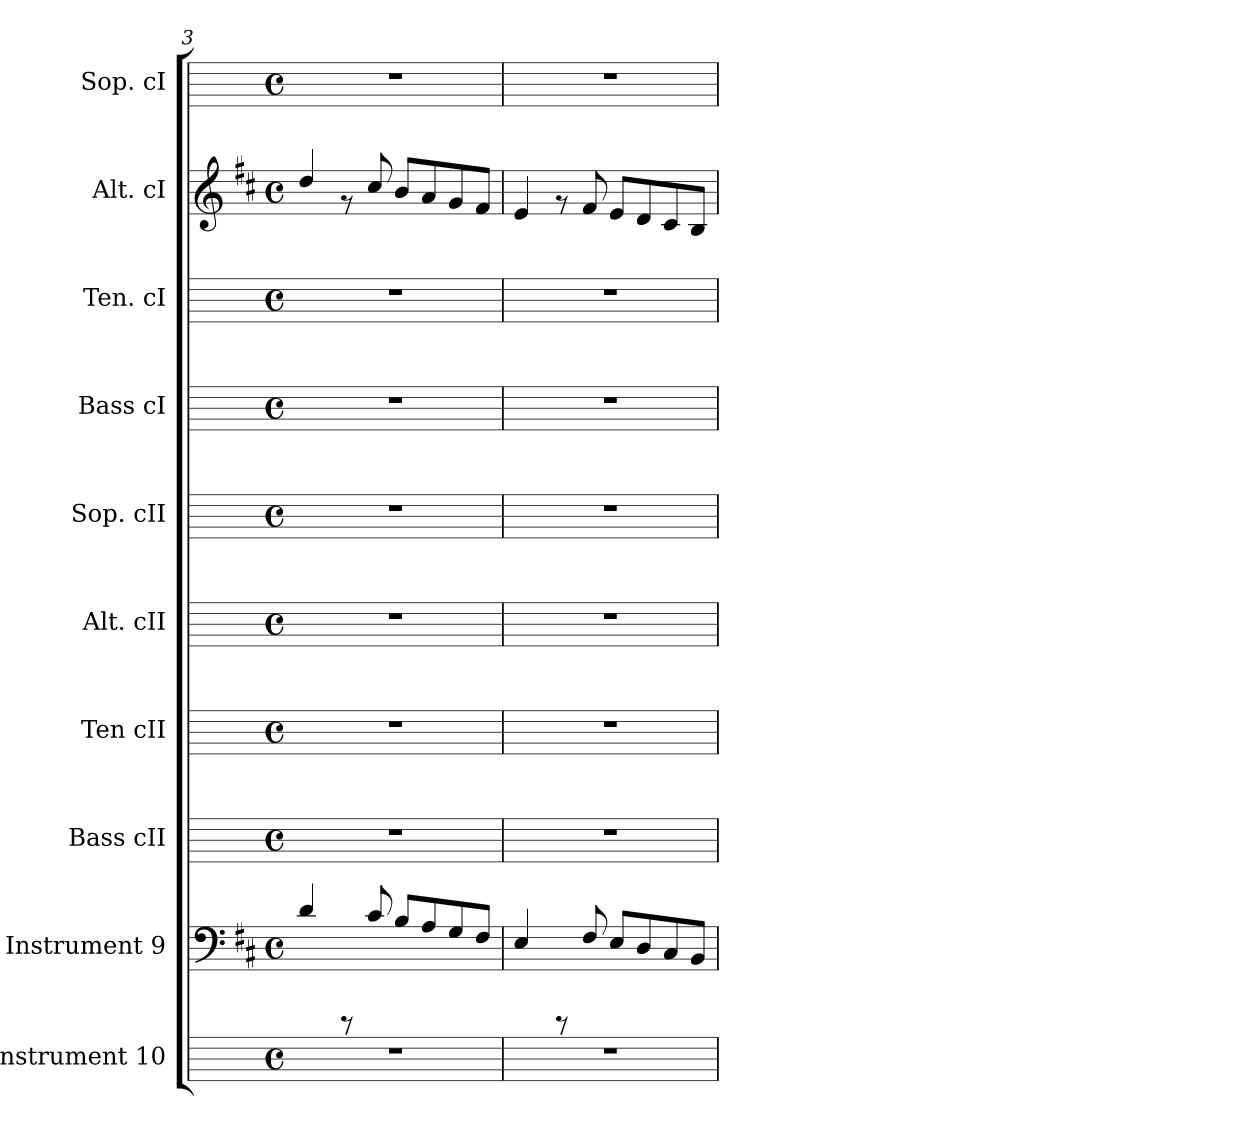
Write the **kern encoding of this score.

**kern	**kern	**kern	**kern	**kern	**kern	**kern	**kern	**kern	**text	**kern
*part10	*part9	*part8	*part7	*part6	*part5	*part4	*part3	*part2	*part2	*part1
*staff10	*staff9	*staff8	*staff7	*staff6	*staff5	*staff4	*staff3	*staff2	*staff2	*staff1
*I"Instrument 10	*I"Instrument 9	*I"Bass cII	*I"Ten cII	*I"Alt. cII	*I"Sop. cII	*I"Bass cI	*I"Ten. cI	*I"Alt. cI	*	*I"Sop. cI
*	*	*I'Bass cII	*I'Ten cII	*I'Alt. cII	*I'Sop. cII	*I'Bass cI	*I'Ten. cI	*I'Alt. cI	*	*I'Sop. cI
*	*clefF4	*	*	*	*	*	*	*clefG2	*	*
*k[]	*k[f#c#]	*k[]	*k[]	*k[]	*k[]	*k[]	*k[]	*k[f#c#]	*	*k[]
*C:	*D:	*C:	*C:	*C:	*C:	*C:	*C:	*D:	*	*C:
*M4/4	*M4/4	*M4/4	*M4/4	*M4/4	*M4/4	*M4/4	*M4/4	*M4/4	*	*M4/4
*met(c)	*met(c)	*met(c)	*met(c)	*met(c)	*met(c)	*met(c)	*met(c)	*met(c)	*	*met(c)
=3	=3	=3	=3	=3	=3	=3	=3	=3	=3	=3
!	!	!	!	!	!	!	!	!	!LO:LY:b:cj	!
1r	4d/	1r	1r	1r	1r	1r	1r	4dd/	.	1r
.	8rCCC	.	.	.	.	.	.	8rf	.	.
!	!	!	!	!	!	!	!	!	!LO:LY:b:cj	!
.	8c#/	.	.	.	.	.	.	8cc#/	.	.
!	!	!	!	!	!	!	!	!	!LO:LY:b:cj	!
.	8B/L	.	.	.	.	.	.	8b/L	.	.
!	!	!	!	!	!	!	!	!	!LO:LY:b:cj	!
.	8A/	.	.	.	.	.	.	8a/	.	.
!	!	!	!	!	!	!	!	!	!LO:LY:b:cj	!
.	8G/	.	.	.	.	.	.	8g/	.	.
!	!	!	!	!	!	!	!	!	!LO:LY:b:cj	!
.	8F#/J	.	.	.	.	.	.	8f#/J	.	.
=4	=4	=4	=4	=4	=4	=4	=4	=4	=4	=4
!	!	!	!	!	!	!	!	!	!LO:LY:b:cj	!
1r	4E/	1r	1r	1r	1r	1r	1r	4e/	.	1r
.	8rCCC	.	.	.	.	.	.	8rf	.	.
!	!	!	!	!	!	!	!	!	!LO:LY:b:cj	!
.	8F#/	.	.	.	.	.	.	8f#/	.	.
!	!	!	!	!	!	!	!	!	!LO:LY:b:cj	!
.	8E/L	.	.	.	.	.	.	8e/L	.	.
!	!	!	!	!	!	!	!	!	!LO:LY:b:cj	!
.	8D/	.	.	.	.	.	.	8d/	.	.
!	!	!	!	!	!	!	!	!	!LO:LY:b:cj	!
.	8C#/	.	.	.	.	.	.	8c#/	.	.
!	!	!	!	!	!	!	!	!	!LO:LY:b:cj	!
.	8BB/J	.	.	.	.	.	.	8B/J	.	.
=	=	=	=	=	=	=	=	=	=	=
*-	*-	*-	*-	*-	*-	*-	*-	*-	*-	*-
